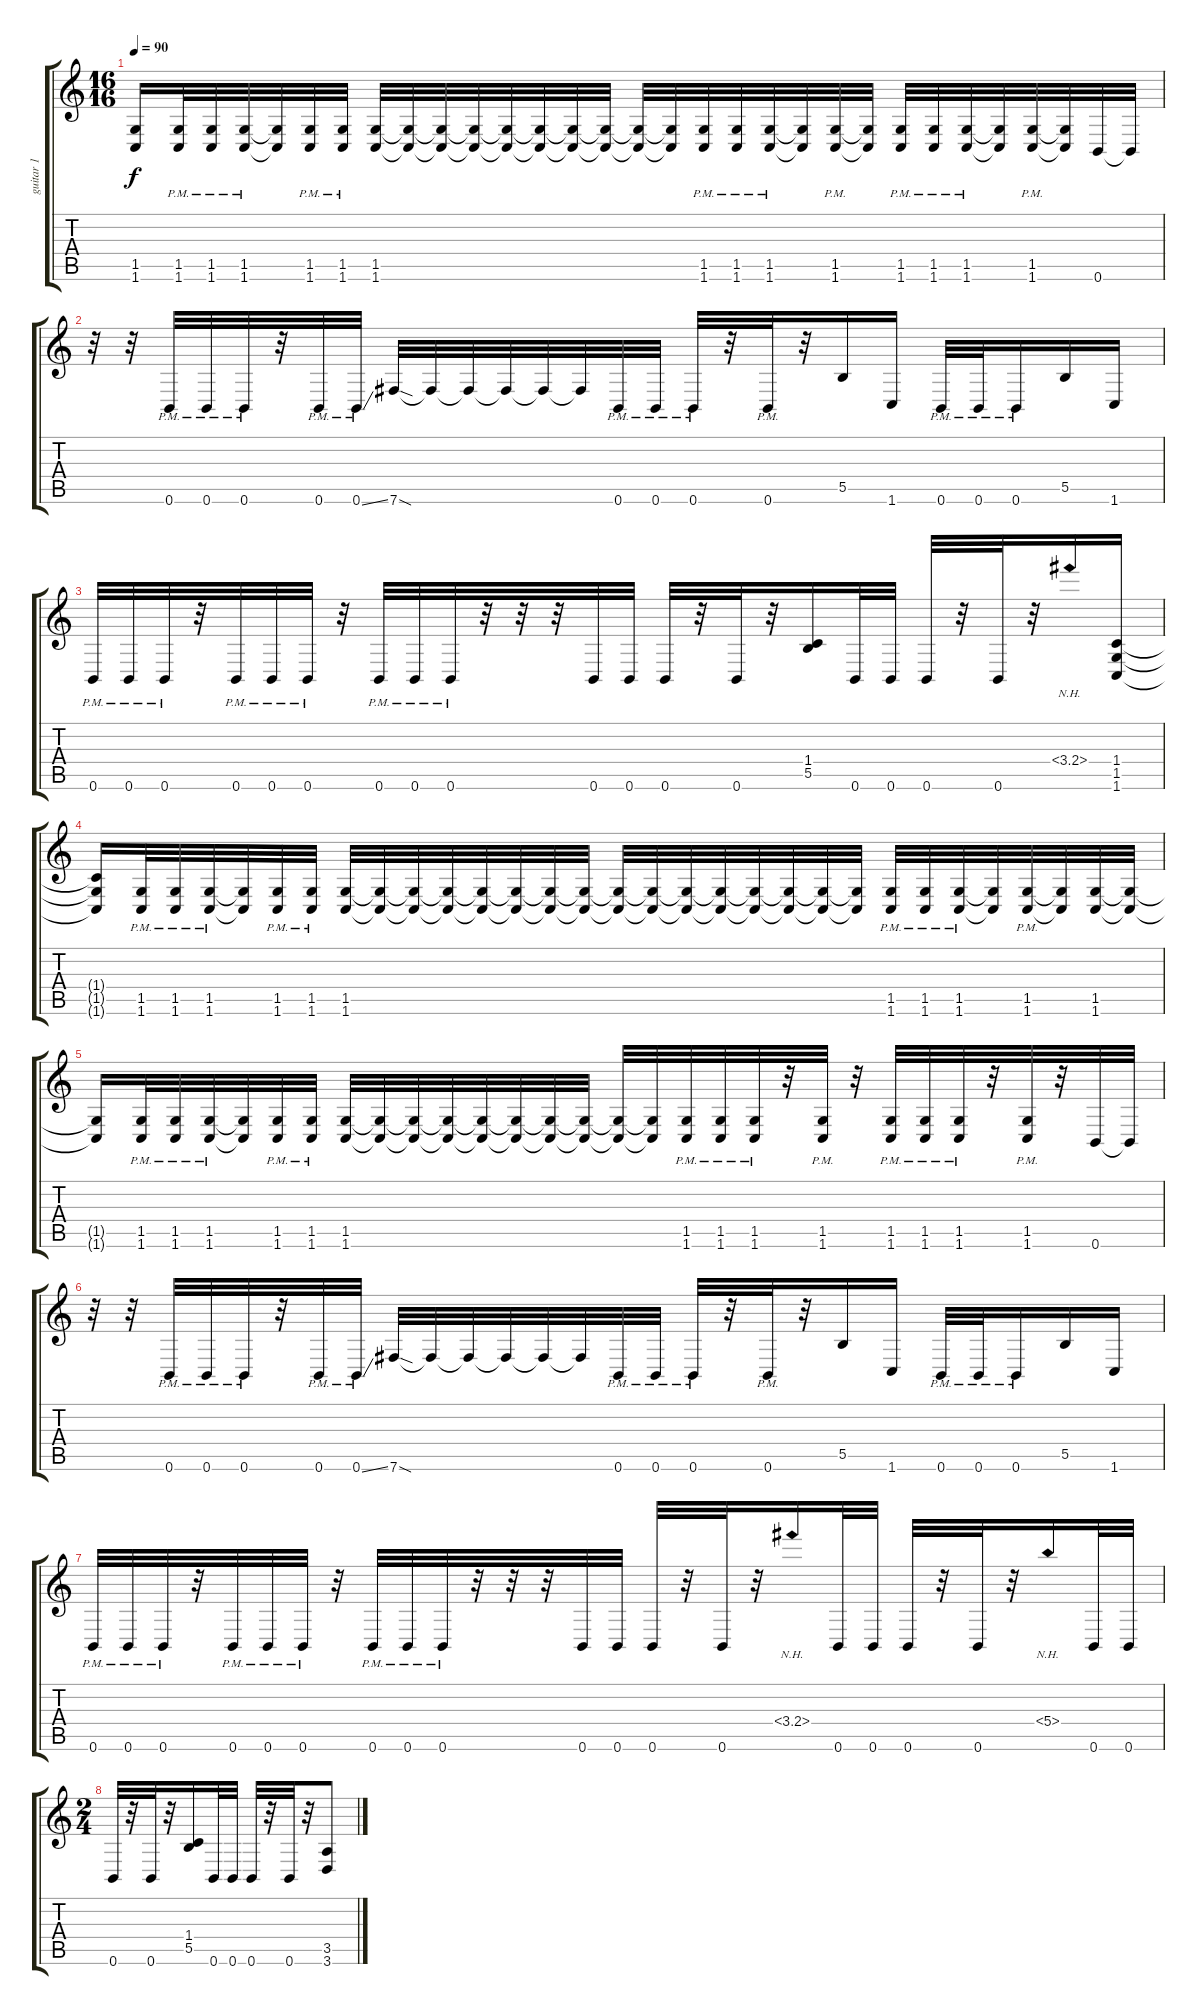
\track ("guitar 1" "guitar 1") {instrument distortionguitar}
\staff {score tabs}
\tuning (Db4 Ab3 E3 B2 Gb2 B1) {hide}
\ts (16 16)
\tempo 90
\clef g2
\ks c
(1.5{t} 1.6{t}).16{dy f} (1.5 1.6{pm}).32 (1.5 1.6{pm}).32 (1.5 1.6{pm}).32 (1.5{t} 1.6{t}).32 (1.5 1.6{pm}).32 (1.5 1.6{pm}).32 (1.5 1.6).32 (1.5{t} 1.6{t}).32 (1.5{t} 1.6{t}).32 (1.5{t} 1.6{t}).32 (1.5{t} 1.6{t}).32 (1.5{t} 1.6{t}).32 (1.5{t} 1.6{t}).32 (1.5{t} 1.6{t}).32 (1.5{t} 1.6{t}).32 (1.5{t} 1.6{t}).32 (1.5 1.6{pm}).32 (1.5 1.6{pm}).32 (1.5 1.6{pm}).32 (1.5{t} 1.6{t}).32 (1.5 1.6{pm}).32 (1.5{t} 1.6{t}).32 (1.5 1.6{pm}).32 (1.5 1.6{pm}).32 (1.5 1.6{pm}).32 (1.5{t} 1.6{t}).32 (1.5 1.6{pm}).32 (1.5{t} 1.6{t}).32 0.6.32 0.6{t}.32 |
r.32 r.32 0.6{pm}.32 0.6{pm}.32 0.6{pm}.32 r.32 0.6{pm}.32 0.6{ss pm}.32 7.6{sod}.32 7.6{t}.32 7.6{t}.32 7.6{t}.32 7.6{t}.32 7.6{t}.32 0.6{pm}.32 0.6{pm}.32 0.6{pm}.32 r.32 0.6{pm}.32 r.32 5.5.16 1.6.16 0.6{pm}.32 0.6{pm}.32 0.6{pm}.16 5.5.16 1.6.16 |
0.6{pm}.32 0.6{pm}.32 0.6{pm}.32 r.32 0.6{pm}.32 0.6{pm}.32 0.6{pm}.32 r.32 0.6{pm}.32 0.6{pm}.32 0.6{pm}.32 r.32 r.32 r.32 0.6.32 0.6.32 0.6.32 r.32 0.6.32 r.32 (1.4 5.5).16 0.6.32 0.6.32 0.6.32 r.32 0.6.32 r.32 3.4{nh}.16 (1.4 1.5 1.6).16 |
(1.4{t} 1.5{t} 1.6{t}).16 (1.5 1.6{pm}).32 (1.5 1.6{pm}).32 (1.5 1.6{pm}).32 (1.5{t} 1.6{t}).32 (1.5 1.6{pm}).32 (1.5 1.6{pm}).32 (1.5 1.6).32 (1.5{t} 1.6{t}).32 (1.5{t} 1.6{t}).32 (1.5{t} 1.6{t}).32 (1.5{t} 1.6{t}).32 (1.5{t} 1.6{t}).32 (1.5{t} 1.6{t}).32 (1.5{t} 1.6{t}).32 (1.5{t} 1.6{t}).32 (1.5{t} 1.6{t}).32 (1.5{t} 1.6{t}).32 (1.5{t} 1.6{t}).32 (1.5{t} 1.6{t}).32 (1.5{t} 1.6{t}).32 (1.5{t} 1.6{t}).32 (1.5{t} 1.6{t}).32 (1.5 1.6{pm}).32 (1.5 1.6{pm}).32 (1.5 1.6{pm}).32 (1.5{t} 1.6{t}).32 (1.5 1.6{pm}).32 (1.5{t} 1.6{t}).32 (1.5 1.6).32 (1.5{t} 1.6{t}).32 |
(1.5{t} 1.6{t}).16 (1.5 1.6{pm}).32 (1.5 1.6{pm}).32 (1.5 1.6{pm}).32 (1.5{t} 1.6{t}).32 (1.5 1.6{pm}).32 (1.5 1.6{pm}).32 (1.5 1.6).32 (1.5{t} 1.6{t}).32 (1.5{t} 1.6{t}).32 (1.5{t} 1.6{t}).32 (1.5{t} 1.6{t}).32 (1.5{t} 1.6{t}).32 (1.5{t} 1.6{t}).32 (1.5{t} 1.6{t}).32 (1.5{t} 1.6{t}).32 (1.5{t} 1.6{t}).32 (1.5 1.6{pm}).32 (1.5 1.6{pm}).32 (1.5 1.6{pm}).32 r.32 (1.5 1.6{pm}).32 r.32 (1.5 1.6{pm}).32 (1.5 1.6{pm}).32 (1.5 1.6{pm}).32 r.32 (1.5 1.6{pm}).32 r.32 0.6.32 0.6{t}.32 |
r.32 r.32 0.6{pm}.32 0.6{pm}.32 0.6{pm}.32 r.32 0.6{pm}.32 0.6{ss pm}.32 7.6{sod}.32 7.6{t}.32 7.6{t}.32 7.6{t}.32 7.6{t}.32 7.6{t}.32 0.6{pm}.32 0.6{pm}.32 0.6{pm}.32 r.32 0.6{pm}.32 r.32 5.5.16 1.6.16 0.6{pm}.32 0.6{pm}.32 0.6{pm}.16 5.5.16 1.6.16 |
0.6{pm}.32 0.6{pm}.32 0.6{pm}.32 r.32 0.6{pm}.32 0.6{pm}.32 0.6{pm}.32 r.32 0.6{pm}.32 0.6{pm}.32 0.6{pm}.32 r.32 r.32 r.32 0.6.32 0.6.32 0.6.32 r.32 0.6.32 r.32 3.4{nh}.16 0.6.32 0.6.32 0.6.32 r.32 0.6.32 r.32 5.4{nh}.16 0.6.32 0.6.32 |
\ts (2 4)
0.6.32 r.32 0.6.32 r.32 (1.4 5.5).16 0.6.32 0.6.32 0.6.32 r.32 0.6.32 r.32 (3.5 3.6).8
